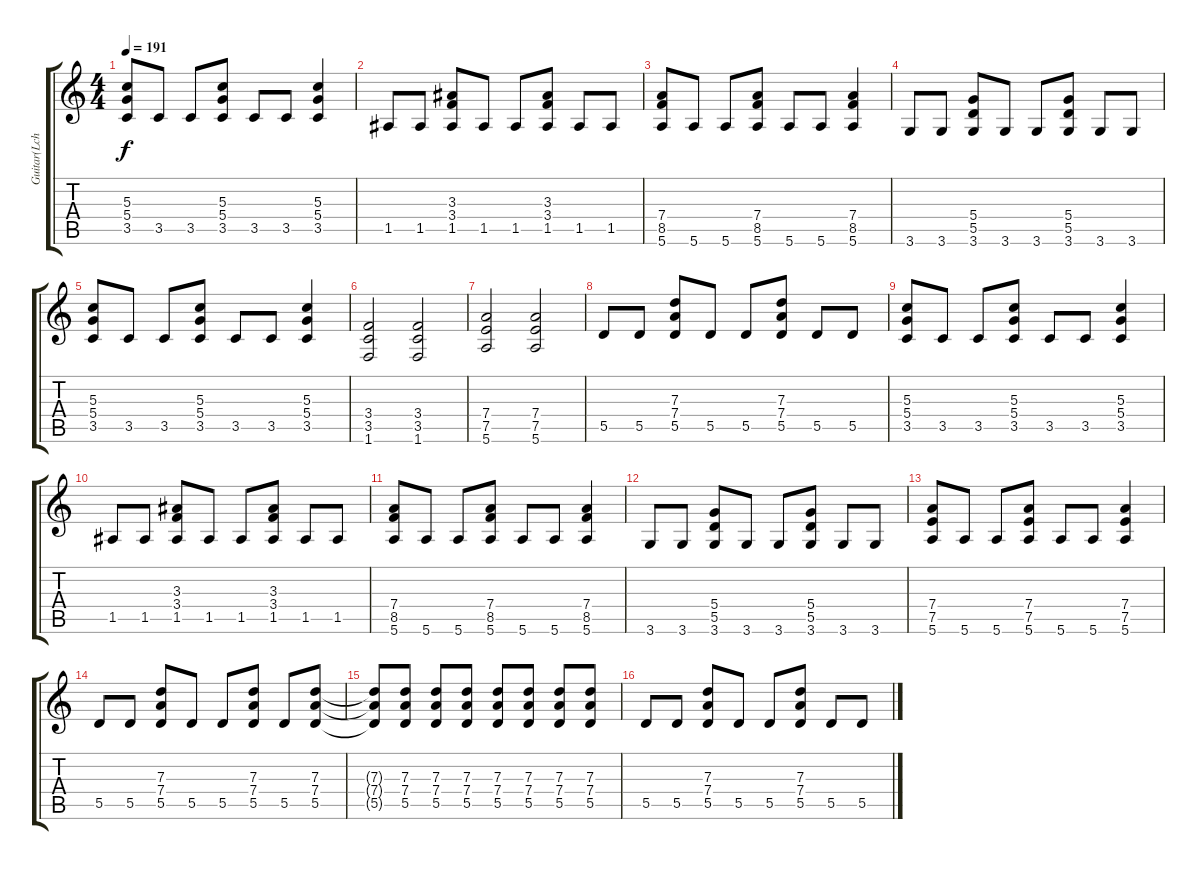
\track ("Guitar(Lch.)" "Guitar(Lch") {instrument distortionguitar}
\staff {score tabs}
\tuning (E4 B3 G3 D3 A2 E2) {hide}
\ts (4 4)
\tempo 191
\clef g2
\ks c
(5.3 5.4 3.5).8{dy f} 3.5.8 3.5.8 (5.3 5.4 3.5).8 3.5.8 3.5.8 (5.3 5.4 3.5).4 |
1.5.8 1.5.8 (3.3 3.4 1.5).8 1.5.8 1.5.8 (3.3 3.4 1.5).8 1.5.8 1.5.8 |
(7.4 8.5 5.6).8 5.6.8 5.6.8 (7.4 8.5 5.6).8 5.6.8 5.6.8 (7.4 8.5 5.6).4 |
3.6.8 3.6.8 (5.4 5.5 3.6).8 3.6.8 3.6.8 (5.4 5.5 3.6).8 3.6.8 3.6.8 |
(5.3 5.4 3.5).8 3.5.8 3.5.8 (5.3 5.4 3.5).8 3.5.8 3.5.8 (5.3 5.4 3.5).4 |
(3.4 3.5 1.6).2 (3.4 3.5 1.6).2 |
(7.4 7.5 5.6).2 (7.4 7.5 5.6).2 |
5.5.8 5.5.8 (7.3 7.4 5.5).8 5.5.8 5.5.8 (7.3 7.4 5.5).8 5.5.8 5.5.8 |
(5.3 5.4 3.5).8 3.5.8 3.5.8 (5.3 5.4 3.5).8 3.5.8 3.5.8 (5.3 5.4 3.5).4 |
1.5.8 1.5.8 (3.3 3.4 1.5).8 1.5.8 1.5.8 (3.3 3.4 1.5).8 1.5.8 1.5.8 |
(7.4 8.5 5.6).8 5.6.8 5.6.8 (7.4 8.5 5.6).8 5.6.8 5.6.8 (7.4 8.5 5.6).4 |
3.6.8 3.6.8 (5.4 5.5 3.6).8 3.6.8 3.6.8 (5.4 5.5 3.6).8 3.6.8 3.6.8 |
(7.4 7.5 5.6).8 5.6.8 5.6.8 (7.4 7.5 5.6).8 5.6.8 5.6.8 (7.4 7.5 5.6).4 |
5.5.8 5.5.8 (7.3 7.4 5.5).8 5.5.8 5.5.8 (7.3 7.4 5.5).8 5.5.8 (7.3 7.4 5.5).8 |
(7.3{t} 7.4{t} 5.5{t}).8 (7.3 7.4 5.5).8 (7.3 7.4 5.5).8 (7.3 7.4 5.5).8 (7.3 7.4 5.5).8 (7.3 7.4 5.5).8 (7.3 7.4 5.5).8 (7.3 7.4 5.5).8 |
5.5.8 5.5.8 (7.3 7.4 5.5).8 5.5.8 5.5.8 (7.3 7.4 5.5).8 5.5.8 5.5.8
